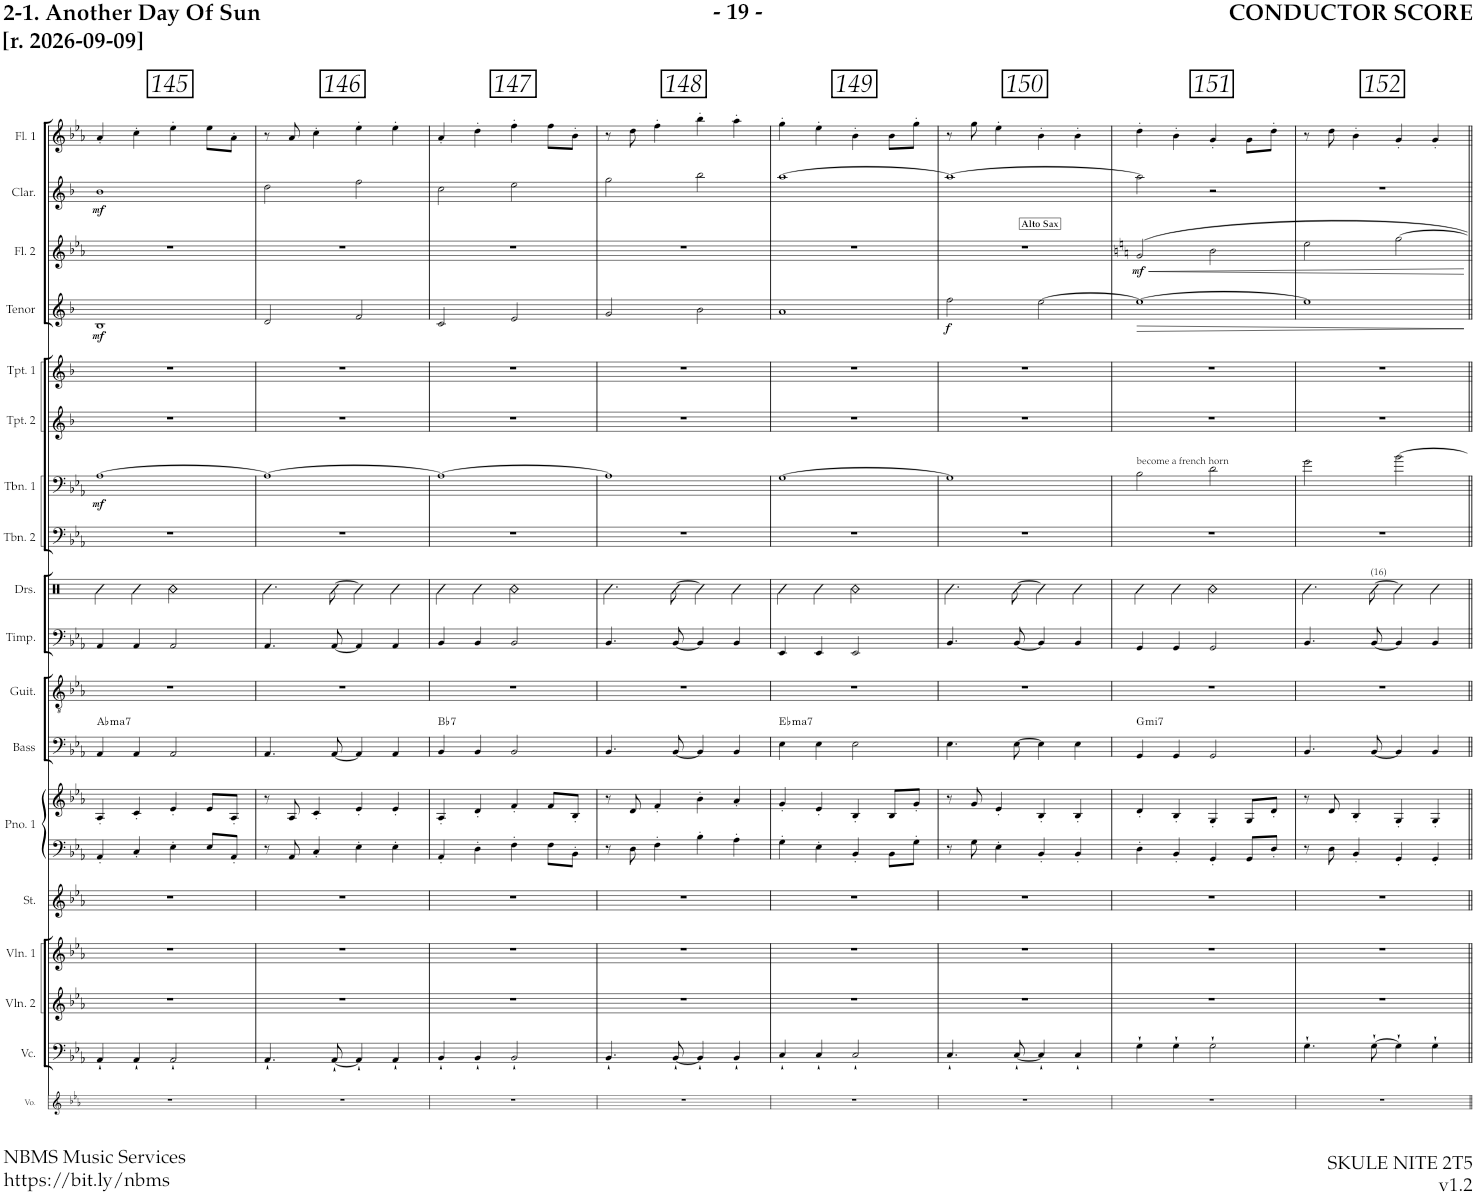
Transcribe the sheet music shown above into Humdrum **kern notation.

**kern	**kern	**kern	**kern	**kern	**kern	**kern	**kern	**harte	**kern	**kern	**kern	**kern	**kern	**dynam	**kern	**kern	**kern	**dynam	**kern	**dynam	**kern	**dynam	**kern
*part18	*part17	*part16	*part15	*part14	*part13	*part13	*part12	*part12	*part11	*part10	*part9	*part8	*part7	*part7	*part6	*part5	*part4	*part4	*part3	*part3	*part2	*part2	*part1
*staff19	*staff18	*staff17	*staff16	*staff15	*staff14	*staff13	*staff12	*	*staff11	*staff10	*staff9	*staff8	*staff7	*staff7	*staff6	*staff5	*staff4	*staff4	*staff3	*staff3	*staff2	*staff2	*staff1
*I"Voice	*I"Violoncello	*I"Violin 2	*I"Violin 1	*I"Piano 2	*I"Piano 1	*	*I"Bass	*	*I"Guitar	*I"Percussion	*I"Drumset	*I"Trombone 2	*I"Trombone 1	*	*I"Trumpet 2	*I"Trumpet 1	*I"REED 4 (Tenor Sax)	*	*I"REED 3 (Alto Sax, Flute)	*	*I"REED 2 (Clarinet)	*	*I"Flute (Doubles Bari Sax)
*I'Vo.	*I'Vc.	*I'Vln. 2	*I'Vln. 1	*I'Pno. 2	*I'Pno. 1	*	*I'Bass	*	*I'Guit.	*I'Perc.	*I'Drs.	*I'Tbn. 2	*I'Tbn. 1	*	*I'Tpt. 2	*I'Tpt. 1	*I'Tenor	*	*I'Alto	*	*I'Clar.	*	*I'Fl. 1
!!LO:PB:g=z
*clefG2	*clefF4	*clefG2	*clefG2	*clefG2	*clefF4	*clefG2	*clefF4	*	*clefGv2	*clefF4	*clefX	*clefF4	*clefF4	*	*clefG2	*clefG2	*clefG2	*	*clefG2	*	*clefG2	*	*clefG2
*	*	*	*	*Trd-7c-12	*	*	*Trd7c12	*	*	*	*	*	*	*	*Trd1c2	*Trd1c2	*Trd8c14	*	*Trd5c9	*	*Trd1c2	*	*Trd12c21
*k[b-e-a-]	*k[b-e-a-]	*k[b-e-a-]	*k[b-e-a-]	*k[b-e-a-]	*k[b-e-a-]	*k[b-e-a-]	*k[b-e-a-]	*	*k[b-e-a-]	*k[b-e-a-]	*k[]	*k[b-e-a-]	*k[b-e-a-]	*	*k[b-]	*k[b-]	*k[b-]	*	*k[b-e-a-]	*	*k[b-]	*	*k[b-e-a-]
*M2/2	*M2/2	*M2/2	*M2/2	*M2/2	*M2/2	*M2/2	*M2/2	*	*M2/2	*M2/2	*M2/2	*M2/2	*M2/2	*	*M2/2	*M2/2	*M2/2	*	*M2/2	*	*M2/2	*	*M2/2
*met(c|)	*met(c|)	*met(c|)	*met(c|)	*met(c|)	*met(c|)	*met(c|)	*met(c|)	*	*met(c|)	*met(c|)	*met(c|)	*met(c|)	*met(c|)	*	*met(c|)	*met(c|)	*met(c|)	*	*met(c|)	*	*met(c|)	*	*met(c|)
=145	=145	=145	=145	=145	=145	=145	=145	=145	=145	=145	=145	=145	=145	=145	=145	=145	=145	=145	=145	=145	=145	=145	=145
!	!	!	!	!	!	!	!	!LO:H:kt=ma7	!	!	!	!	!	!LO:DY:b	!	!	!	!LO:DY:b	!	!	!	!LO:DY:b	!
1r	4AA-`/	1r	1r	1r	4AA-'/	4A-'/	4AA-/	Ab:maj7	1r	4RAA/	4R\	1r	[1A-	mf	1r	1r	1B-	mf	1r	.	1b-	mf	4a-'/
.	4AA-`/	.	.	.	4C'/	4c'/	4AA-/	.	.	4RAA/	4R\	.	.	.	.	.	.	.	.	.	.	.	4cc'\
.	2AA-`/	.	.	.	4E-'\	4e-'/	2AA-/	.	.	2RAA/	2R\	.	.	.	.	.	.	.	.	.	.	.	4ee-'\
.	.	.	.	.	8E-/L	8e-/L	.	.	.	.	.	.	.	.	.	.	.	.	.	.	.	.	8ee-\L
.	.	.	.	.	8AA-'/J	8A-'/J	.	.	.	.	.	.	.	.	.	.	.	.	.	.	.	.	8a-'\J
=146	=146	=146	=146	=146	=146	=146	=146	=146	=146	=146	=146	=146	=146	=146	=146	=146	=146	=146	=146	=146	=146	=146	=146
1r	4.AA-`/	1r	1r	1r	8r	8r	4.AA-/	.	1r	4.RAA/	4.R\	1r	1A-_	.	1r	1r	2d/	.	1r	.	2dd\	.	8r
.	.	.	.	.	8AA-/	8A-/	.	.	.	.	.	.	.	.	.	.	.	.	.	.	.	.	8a-/
.	.	.	.	.	4C'/	4c'/	.	.	.	.	.	.	.	.	.	.	.	.	.	.	.	.	4cc'\
.	[8AA-`/	.	.	.	.	.	[8AA-/	.	.	[8RAA/	[8R\	.	.	.	.	.	.	.	.	.	.	.	.
.	4AA-`/]	.	.	.	4E-'\	4e-'/	4AA-/]	.	.	4RAA/]	4R\]	.	.	.	.	.	2f/	.	.	.	2ff\	.	4ee-'\
.	4AA-`/	.	.	.	4E-'\	4e-'/	4AA-/	.	.	4RAA/	4R\	.	.	.	.	.	.	.	.	.	.	.	4ee-'\
=147	=147	=147	=147	=147	=147	=147	=147	=147	=147	=147	=147	=147	=147	=147	=147	=147	=147	=147	=147	=147	=147	=147	=147
!	!	!	!	!	!	!	!	!LO:H:kt=7	!	!	!	!	!	!	!	!	!	!	!	!	!	!	!
1r	4BB-`/	1r	1r	1r	4AA-'/	4A-'/	4BB-/	Bb:7	1r	4RBB/	4R\	1r	1A-_	.	1r	1r	2c/	.	1r	.	2cc\	.	4a-'/
.	4BB-`/	.	.	.	4D'\	4d'/	4BB-/	.	.	4RBB/	4R\	.	.	.	.	.	.	.	.	.	.	.	4dd'\
.	2BB-`/	.	.	.	4F'\	4f'/	2BB-/	.	.	2RBB/	2R\	.	.	.	.	.	2e/	.	.	.	2ee\	.	4ff'\
.	.	.	.	.	8F\L	8f/L	.	.	.	.	.	.	.	.	.	.	.	.	.	.	.	.	8ff\L
.	.	.	.	.	8BB-'\J	8B-'/J	.	.	.	.	.	.	.	.	.	.	.	.	.	.	.	.	8b-'\J
=148	=148	=148	=148	=148	=148	=148	=148	=148	=148	=148	=148	=148	=148	=148	=148	=148	=148	=148	=148	=148	=148	=148	=148
1r	4.BB-`/	1r	1r	1r	8r	8r	4.BB-/	.	1r	4.RBB/	4.R\	1r	1A-]	.	1r	1r	2g/	.	1r	.	2gg\	.	8r
.	.	.	.	.	8D\	8d/	.	.	.	.	.	.	.	.	.	.	.	.	.	.	.	.	8dd\
.	.	.	.	.	4F'\	4f'/	.	.	.	.	.	.	.	.	.	.	.	.	.	.	.	.	4ff'\
.	[8BB-`/	.	.	.	.	.	[8BB-/	.	.	[8RBB/	[8R\	.	.	.	.	.	.	.	.	.	.	.	.
.	4BB-`/]	.	.	.	4B-'\	4b-'\	4BB-/]	.	.	4RBB/]	4R\]	.	.	.	.	.	2b-\	.	.	.	2bb-\	.	4bb-'\
.	4BB-`/	.	.	.	4A-'\	4a-'/	4BB-/	.	.	4RBB/	4R\	.	.	.	.	.	.	.	.	.	.	.	4aa-'\
=149	=149	=149	=149	=149	=149	=149	=149	=149	=149	=149	=149	=149	=149	=149	=149	=149	=149	=149	=149	=149	=149	=149	=149
!	!	!	!	!	!	!	!	!LO:H:kt=ma7	!	!	!	!	!	!	!	!	!	!	!	!	!	!	!
1r	4C`/	1r	1r	1r	4G'\	4g'/	4E-\	Eb:maj7	1r	4REE/	4R\	1r	[1G	.	1r	1r	1a	.	1r	.	[1aa	.	4gg'\
.	4C`/	.	.	.	4E-'\	4e-'/	4E-\	.	.	4REE/	4R\	.	.	.	.	.	.	.	.	.	.	.	4ee-'\
.	2C`/	.	.	.	4BB-'/	4B-'/	2E-\	.	.	2REE/	2R\	.	.	.	.	.	.	.	.	.	.	.	4b-'\
.	.	.	.	.	8BB-\L	8B-/L	.	.	.	.	.	.	.	.	.	.	.	.	.	.	.	.	8b-\L
.	.	.	.	.	8G'\J	8g'/J	.	.	.	.	.	.	.	.	.	.	.	.	.	.	.	.	8gg'\J
=150	=150	=150	=150	=150	=150	=150	=150	=150	=150	=150	=150	=150	=150	=150	=150	=150	=150	=150	=150	=150	=150	=150	=150
!	!	!	!	!	!	!	!	!	!	!	!	!	!	!	!	!	!	!LO:DY:b	!	!	!	!	!
1r	4.C`/	1r	1r	1r	8r	8r	4.E-\	.	1r	4.RBB/	4.R\	1r	1G]	.	1r	1r	2ff\	f	1r	.	1aa_	.	8r
.	.	.	.	.	8G\	8g/	.	.	.	.	.	.	.	.	.	.	.	.	.	.	.	.	8gg\
.	.	.	.	.	4E-'\	4e-'/	.	.	.	.	.	.	.	.	.	.	.	.	.	.	.	.	4ee-'\
.	[8C`/	.	.	.	.	.	[8E-\	.	.	[8RBB/	[8R\	.	.	.	.	.	.	.	.	.	.	.	.
.	4C`/]	.	.	.	4BB-'/	4B-'/	4E-\]	.	.	4RBB/]	4R\]	.	.	.	.	.	[2ee\	.	.	.	.	.	4b-'\
.	4C`/	.	.	.	4BB-'/	4B-'/	4E-\	.	.	4RBB/	4R\	.	.	.	.	.	.	.	.	.	.	.	4b-'\
=151	=151	=151	=151	=151	=151	=151	=151	=151	=151	=151	=151	=151	=151	=151	=151	=151	=151	=151	=151	=151	=151	=151	=151
*	*	*	*	*	*	*	*	*	*	*	*	*	*	*	*	*	*	*	*k[]	*	*	*	*
!	!	!	!	!	!	!	!	!	!	!	!	!	!	!	!	!	!	!	!LO:TX:a:B:t=Alto Sax	!	!	!	!
!	!	!	!	!	!	!	!	!	!	!	!	!	!LO:TX:a:t=become a french horn	!	!	!	!	!	!	!	!	!	!
!	!	!	!	!	!	!	!	!	!	!	!	!	!	!	!	!	!	!LO:HP:b	!	!LO:HP:b	!	!	!
!	!	!	!	!	!	!	!	!LO:H:kt=mi7	!	!	!	!	!	!	!	!	!	!	!	!LO:DY:n=1:b	!	!	!
1r	4G`\	1r	1r	1r	4D'\	4d'/	4GG/	G:min7	1r	4RGG/	4R\	1r	2B-\	.	1r	1r	1ee_	>	2g/	< mf	2aa\]	.	4dd'\
.	4G`\	.	.	.	4BB-'/	4B-'/	4GG/	.	.	4RGG/	4R\	.	.	.	.	.	.	.	.	.	.	.	4b-'\
.	2G`\	.	.	.	4GG'/	4G'/	2GG/	.	.	2RGG/	2R\	.	2d\	.	.	.	.	.	2b\	.	2r	.	4g'/
.	.	.	.	.	8GG/L	8G/L	.	.	.	.	.	.	.	.	.	.	.	.	.	.	.	.	8g\L
.	.	.	.	.	8D'/J	8d'/J	.	.	.	.	.	.	.	.	.	.	.	.	.	.	.	.	8dd'\J
=152	=152	=152	=152	=152	=152	=152	=152	=152	=152	=152	=152	=152	=152	=152	=152	=152	=152	=152	=152	=152	=152	=152	=152
1r	4.G`\	1r	1r	1r	8r	8r	4.BB-/	.	1r	4.RBB/	4.R\	1r	2g\	.	1r	1r	1ee]	.	2ee\	.	1r	.	8r
.	.	.	.	.	8D\	8d/	.	.	.	.	.	.	.	.	.	.	.	.	.	.	.	.	8dd\
.	.	.	.	.	4BB-'/	4B-'/	.	.	.	.	.	.	.	.	.	.	.	.	.	.	.	.	4b-'\
!	!	!	!	!	!	!	!	!	!	!	!LO:TX:a:t=(16)	!	!	!	!	!	!	!	!	!	!	!	!
.	[8G`\	.	.	.	.	.	[8BB-/	.	.	[8RBB/	[8R\	.	.	.	.	.	.	.	.	.	.	.	.
.	4G`\]	.	.	.	4GG'/	4G'/	4BB-/]	.	.	4RBB/]	4R\]	.	[2b-\	.	.	.	.	.	[2gg\	.	.	.	4g'/
.	4G`\	.	.	.	4GG'/	4G'/	4BB-/	.	.	4RBB/	4R\	.	.	.	.	.	.	.	.	.	.	.	4g'/
.	.	.	.	.	.	.	.	.	.	.	.	.	.	.	.	.	.	]	.	[	.	.	.
=||	=||	=||	=||	=||	=||	=||	=||	=||	=||	=||	=||	=||	=||	=||	=||	=||	=||	=||	=||	=||	=||	=||	=||
*-	*-	*-	*-	*-	*-	*-	*-	*-	*-	*-	*-	*-	*-	*-	*-	*-	*-	*-	*-	*-	*-	*-	*-
